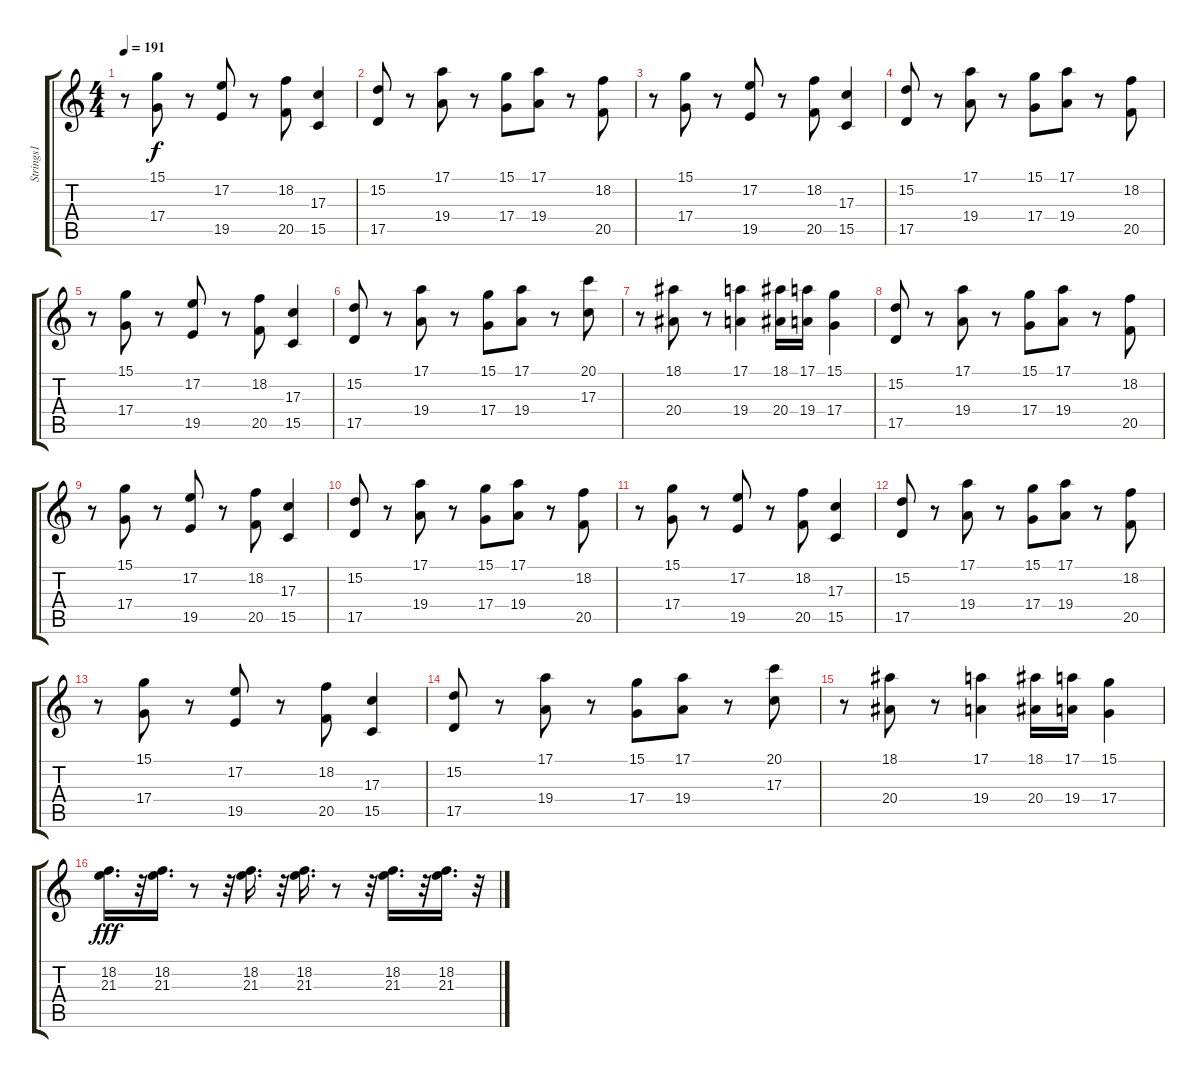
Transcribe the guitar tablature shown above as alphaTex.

\track ("Strings1" "Strings1") {instrument stringensemble1}
\staff {score tabs}
\tuning (E4 B3 G3 D3 A2 E2) {hide}
\ts (4 4)
\tempo 191
\clef g2
\ks c
r.8{dy f} (15.1 17.4).8 r.8 (17.2 19.5).8 r.8 (18.2 20.5).8 (17.3 15.5).4 |
(15.2 17.5).8 r.8 (17.1 19.4).8 r.8 (15.1 17.4).8 (17.1 19.4).8 r.8 (18.2 20.5).8 |
r.8 (15.1 17.4).8 r.8 (17.2 19.5).8 r.8 (18.2 20.5).8 (17.3 15.5).4 |
(15.2 17.5).8 r.8 (17.1 19.4).8 r.8 (15.1 17.4).8 (17.1 19.4).8 r.8 (18.2 20.5).8 |
r.8 (15.1 17.4).8 r.8 (17.2 19.5).8 r.8 (18.2 20.5).8 (17.3 15.5).4 |
(15.2 17.5).8 r.8 (17.1 19.4).8 r.8 (15.1 17.4).8 (17.1 19.4).8 r.8 (20.1 17.3).8 |
r.8 (18.1 20.4).8 r.8 (17.1 19.4).4 (18.1 20.4).16 (17.1 19.4).16 (15.1 17.4).4 |
(15.2 17.5).8 r.8 (17.1 19.4).8 r.8 (15.1 17.4).8 (17.1 19.4).8 r.8 (18.2 20.5).8 |
r.8 (15.1 17.4).8 r.8 (17.2 19.5).8 r.8 (18.2 20.5).8 (17.3 15.5).4 |
(15.2 17.5).8 r.8 (17.1 19.4).8 r.8 (15.1 17.4).8 (17.1 19.4).8 r.8 (18.2 20.5).8 |
r.8 (15.1 17.4).8 r.8 (17.2 19.5).8 r.8 (18.2 20.5).8 (17.3 15.5).4 |
(15.2 17.5).8 r.8 (17.1 19.4).8 r.8 (15.1 17.4).8 (17.1 19.4).8 r.8 (18.2 20.5).8 |
r.8 (15.1 17.4).8 r.8 (17.2 19.5).8 r.8 (18.2 20.5).8 (17.3 15.5).4 |
(15.2 17.5).8 r.8 (17.1 19.4).8 r.8 (15.1 17.4).8 (17.1 19.4).8 r.8 (20.1 17.3).8 |
r.8 (18.1 20.4).8 r.8 (17.1 19.4).4 (18.1 20.4).16 (17.1 19.4).16 (15.1 17.4).4 |
(18.2 21.3).16{d dy fff} r.32 (18.2 21.3).16{d} r.8 r.32 (18.2 21.3).16{d} r.32 (18.2 21.3).16{d} r.8 r.32 (18.2 21.3).16{d} r.32 (18.2 21.3).16{d} r.32
